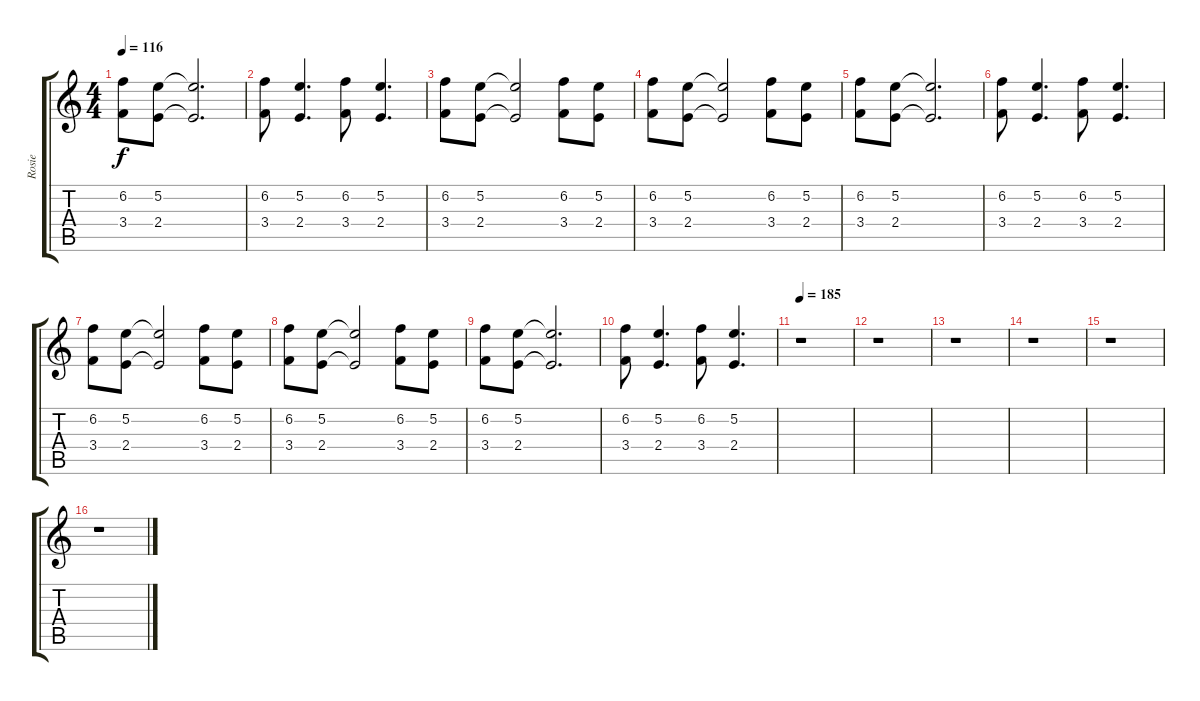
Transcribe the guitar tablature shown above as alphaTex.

\track ("Rosie" "Rosie") {instrument stringensemble1}
\staff {score tabs}
\tuning (E5 B4 G4 D4 A3 D3) {hide}
\ts (4 4)
\tempo 116
\clef g2
\ks c
(6.2 3.4).8{dy f} (5.2 2.4).8 (5.2{t} 2.4{t}).2{d} |
(6.2 3.4).8 (5.2 2.4).4{d} (6.2 3.4).8 (5.2 2.4).4{d} |
(6.2 3.4).8 (5.2 2.4).8 (5.2{t} 2.4{t}).2 (6.2 3.4).8 (5.2 2.4).8 |
(6.2 3.4).8 (5.2 2.4).8 (5.2{t} 2.4{t}).2 (6.2 3.4).8 (5.2 2.4).8 |
(6.2 3.4).8 (5.2 2.4).8 (5.2{t} 2.4{t}).2{d} |
(6.2 3.4).8 (5.2 2.4).4{d} (6.2 3.4).8 (5.2 2.4).4{d} |
(6.2 3.4).8 (5.2 2.4).8 (5.2{t} 2.4{t}).2 (6.2 3.4).8 (5.2 2.4).8 |
(6.2 3.4).8 (5.2 2.4).8 (5.2{t} 2.4{t}).2 (6.2 3.4).8 (5.2 2.4).8 |
(6.2 3.4).8 (5.2 2.4).8 (5.2{t} 2.4{t}).2{d} |
(6.2 3.4).8 (5.2 2.4).4{d} (6.2 3.4).8 (5.2 2.4).4{d} |
\tempo 185
r.1 |
r.1 |
r.1 |
r.1 |
r.1 |
r.1
